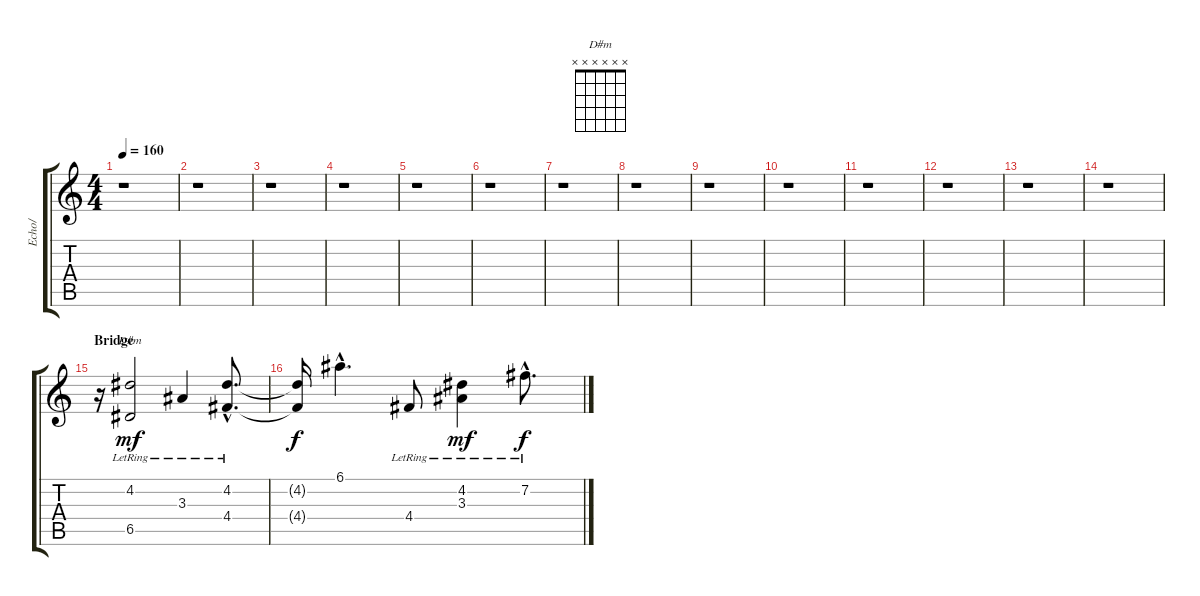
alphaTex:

\track ("     Echo/Flanger" "     Echo/") {instrument electricguitarjazz}
\staff {score tabs}
\tuning (E4 B3 G3 D3 A2 E2) {hide}
\chord ("D#m" x x x x x x)
\ts (4 4)
\tempo 160
\clef g2
\ks c
r.1{dy mf} |
r.1 |
r.1 |
r.1 |
r.1 |
r.1 |
r.1 |
r.1 |
r.1 |
r.1 |
r.1 |
r.1 |
r.1 |
r.1 |
\section ("" "Bridge")
r.16 (4.2{lr} 6.5{lr}).2{ch "D#m"} 3.3{lr}.4 (4.2{hac lr} 4.4{hac lr}).8{d} |
(4.2{t} 4.4{t}).16{dy f} 6.1{hac}.4{d} 4.4{lr}.8 (4.2{lr} 3.3{lr}).4{dy mf} 7.2{hac lr}.8{d dy f}
